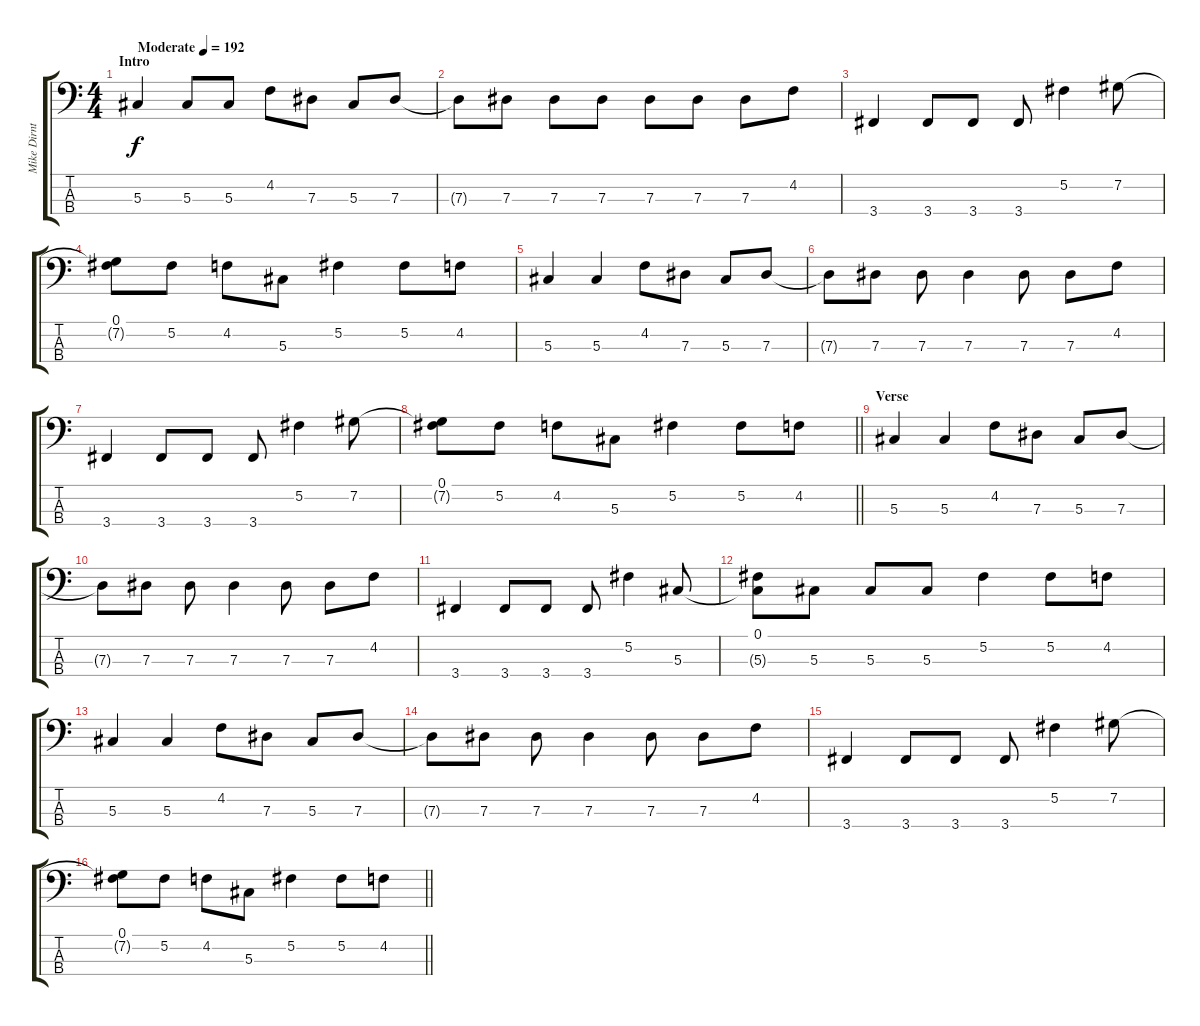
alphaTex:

\track ("Mike Dirnt - Bass" "Mike Dirnt") {instrument electricbasspick}
\staff {score tabs}
\tuning (Gb2 Db2 Ab1 Eb1) {hide}
\ts (4 4)
\section ("" "Intro")
\tempo (192 "Moderate")
\clef f4
\ks c
5.3.4{dy f instrument electricbasspick} 5.3.8 5.3.8 4.2.8 7.3.8 5.3.8 7.3.8 |
7.3{t}.8 7.3.8 7.3.8 7.3.8 7.3.8 7.3.8 7.3.8 4.2.8 |
3.4.4 3.4.8 3.4.8 3.4.8 5.2.4 7.2.8 |
(0.1 7.2{t}).8 5.2.8 4.2.8 5.3.8 5.2.4 5.2.8 4.2.8 |
5.3.4 5.3.4 4.2.8 7.3.8 5.3.8 7.3.8 |
7.3{t}.8 7.3.8 7.3.8 7.3.4 7.3.8 7.3.8 4.2.8 |
3.4.4 3.4.8 3.4.8 3.4.8 5.2.4 7.2.8 |
\barLineRight lightlight
(0.1 7.2{t}).8 5.2.8 4.2.8 5.3.8 5.2.4 5.2.8 4.2.8 |
\section ("" "Verse")
5.3.4 5.3.4 4.2.8 7.3.8 5.3.8 7.3.8 |
7.3{t}.8 7.3.8 7.3.8 7.3.4 7.3.8 7.3.8 4.2.8 |
3.4.4 3.4.8 3.4.8 3.4.8 5.2.4 5.3.8 |
(0.1 5.3{t}).8 5.3.8 5.3.8 5.3.8 5.2.4 5.2.8 4.2.8 |
5.3.4 5.3.4 4.2.8 7.3.8 5.3.8 7.3.8 |
7.3{t}.8 7.3.8 7.3.8 7.3.4 7.3.8 7.3.8 4.2.8 |
3.4.4 3.4.8 3.4.8 3.4.8 5.2.4 7.2.8 |
\barLineRight lightlight
(0.1 7.2{t}).8 5.2.8 4.2.8 5.3.8 5.2.4 5.2.8 4.2.8
